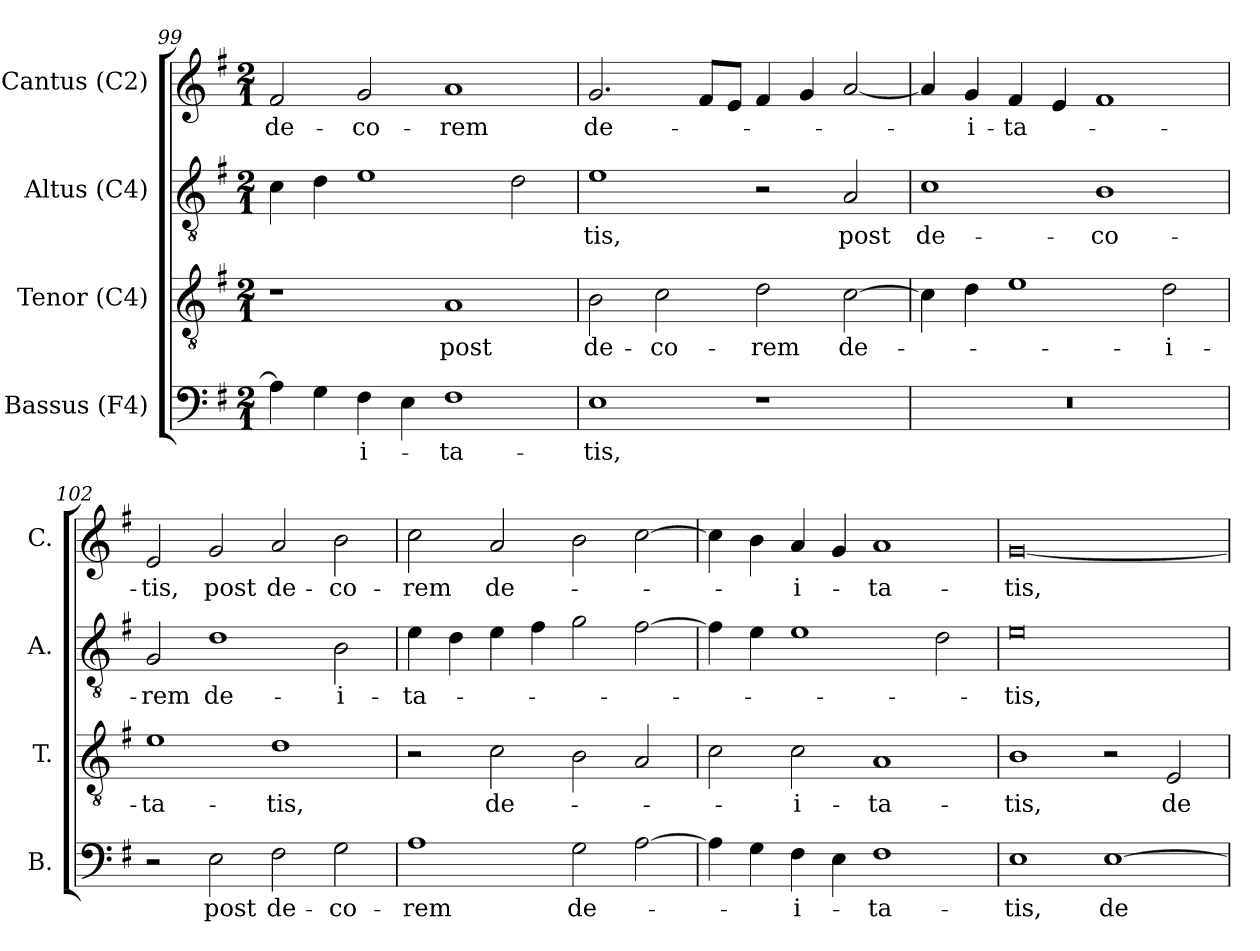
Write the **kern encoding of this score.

**kern	**text	**kern	**text	**kern	**text	**kern	**text
*part4	*part4	*part3	*part3	*part2	*part2	*part1	*part1
*staff4	*staff4	*staff3	*staff3	*staff2	*staff2	*staff1	*staff1
*I"Bassus (F4)	*	*I"Tenor (C4)	*	*I"Altus (C4)	*	*I"Cantus (C2)	*
*I'B.	*	*I'T.	*	*I'A.	*	*I'C.	*
!!LO:LB:g=z
*clefF4	*	*clefGv2	*	*clefGv2	*	*clefG2	*
*	*	*ITrd7c12	*	*ITrd7c12	*	*	*
*k[f#]	*	*k[f#]	*	*k[f#]	*	*k[f#]	*
*G:	*	*G:	*	*G:	*	*G:	*
*M2/1	*	*M2/1	*	*M2/1	*	*M2/1	*
=99	=99	=99	=99	=99	=99	=99	=99
!	!	!	!	!	!	!	!LO:LY:b:color=#000000
4Ai\]	.	1r	.	4Ci\	.	2f#i/	de-
4Gi\	.	.	.	4Di\	.	.	.
!	!LO:LY:b:color=#000000	!	!	!	!	!	!
!	!	!	!	!	!	!	!LO:LY:b:color=#000000
4F#i\	-i-	.	.	1Ei	.	2gi/	-co-
4Ei\	.	.	.	.	.	.	.
!	!LO:LY:b:color=#000000	!	!	!	!	!	!
!	!	!	!LO:LY:b:color=#000000	!	!	!	!
!	!	!	!	!	!	!	!LO:LY:b:color=#000000
1F#i	-ta-	1AAi	post	.	.	1ai	-rem
.	.	.	.	2Di\	.	.	.
=100	=100	=100	=100	=100	=100	=100	=100
!	!LO:LY:b:color=#000000	!	!	!	!	!	!
!	!	!	!LO:LY:b:color=#000000	!	!	!	!
!	!	!	!	!	!LO:LY:b:color=#000000	!	!
!	!	!	!	!	!	!	!LO:LY:b:color=#000000
1Ei	-tis,	2BBi\	de-	1Ei	-tis,	2.gi/	de-
!	!	!	!LO:LY:b:color=#000000	!	!	!	!
.	.	2Ci\	-co-	.	.	.	.
.	.	.	.	.	.	8f#i/L	.
.	.	.	.	.	.	8ei/J	.
!	!	!	!LO:LY:b:color=#000000	!	!	!	!
1r	.	2Di\	-rem	2r	.	4f#i/	.
.	.	.	.	.	.	4gi/	.
!	!	!	!LO:LY:b:color=#000000	!	!	!	!
!	!	!	!	!	!LO:LY:b:color=#000000	!	!
.	.	[2Ci\	de-	2AAi/	post	[2ai/	.
=101	=101	=101	=101	=101	=101	=101	=101
!LO:N:vis=1	!	!	!	!	!	!	!
!	!	!	!	!	!LO:LY:b:color=#000000	!	!
0r	.	4Ci\]	.	1Ci	de-	4ai/]	.
!	!	!	!	!	!	!	!LO:LY:b:color=#000000
.	.	4Di\	.	.	.	4gi/	-i-
!	!	!	!	!	!	!	!LO:LY:b:color=#000000
.	.	1Ei	.	.	.	4f#i/	-ta-
.	.	.	.	.	.	4ei/	.
!	!	!	!	!	!LO:LY:b:color=#000000	!	!
.	.	.	.	1BBi	-co-	1f#i	.
!	!	!	!LO:LY:b:color=#000000	!	!	!	!
.	.	2Di\	-i-	.	.	.	.
=102	=102	=102	=102	=102	=102	=102	=102
!	!	!	!LO:LY:b:color=#000000	!	!	!	!
!	!	!	!	!	!LO:LY:b:color=#000000	!	!
!	!	!	!	!	!	!	!LO:LY:b:color=#000000
2r	.	1Ei	-ta-	2GGi/	-rem	2ei/	-tis,
!	!LO:LY:b:color=#000000	!	!	!	!	!	!
!	!	!	!	!	!LO:LY:b:color=#000000	!	!
!	!	!	!	!	!	!	!LO:LY:b:color=#000000
2Ei\	post	.	.	1Di	de-	2gi/	post
!	!LO:LY:b:color=#000000	!	!	!	!	!	!
!	!	!	!LO:LY:b:color=#000000	!	!	!	!
!	!	!	!	!	!	!	!LO:LY:b:color=#000000
2F#i\	de-	1Di	-tis,	.	.	2ai/	de-
!	!LO:LY:b:color=#000000	!	!	!	!	!	!
!	!	!	!	!	!LO:LY:b:color=#000000	!	!
!	!	!	!	!	!	!	!LO:LY:b:color=#000000
2Gi\	-co-	.	.	2BBi\	-i-	2bi\	-co-
!!LO:LB:g=z
=103	=103	=103	=103	=103	=103	=103	=103
!	!LO:LY:b:color=#000000	!	!	!	!	!	!
!	!	!	!	!	!LO:LY:b:color=#000000	!	!
!	!	!	!	!	!	!	!LO:LY:b:color=#000000
1Ai	-rem	2r	.	4Ei\	-ta-	2cci\	-rem
.	.	.	.	4Di\	.	.	.
!	!	!	!LO:LY:b:color=#000000	!	!	!	!
!	!	!	!	!	!	!	!LO:LY:b:color=#000000
.	.	2Ci\	de-	4Ei\	.	2ai/	de-
.	.	.	.	4F#i\	.	.	.
!	!LO:LY:b:color=#000000	!	!	!	!	!	!
2Gi\	de-	2BBi\	.	2Gi\	.	2bi\	.
[2Ai\	.	2AAi/	.	[2F#i\	.	[2cci\	.
=104	=104	=104	=104	=104	=104	=104	=104
4Ai\]	.	2Ci\	.	4F#i\]	.	4cci\]	.
4Gi\	.	.	.	4Ei\	.	4bi\	.
!	!LO:LY:b:color=#000000	!	!	!	!	!	!
!	!	!	!LO:LY:b:color=#000000	!	!	!	!
!	!	!	!	!	!	!	!LO:LY:b:color=#000000
4F#i\	-i-	2Ci\	-i-	1Ei	.	4ai/	-i-
4Ei\	.	.	.	.	.	4gi/	.
!	!LO:LY:b:color=#000000	!	!	!	!	!	!
!	!	!	!LO:LY:b:color=#000000	!	!	!	!
!	!	!	!	!	!	!	!LO:LY:b:color=#000000
1F#i	-ta-	1AAi	-ta-	.	.	1ai	-ta-
.	.	.	.	2Di\	.	.	.
=105	=105	=105	=105	=105	=105	=105	=105
!	!LO:LY:b:color=#000000	!	!	!	!	!	!
!	!	!	!LO:LY:b:color=#000000	!	!	!	!
!	!	!	!	!	!LO:LY:b:color=#000000	!	!
!	!	!	!	!	!	!	!LO:LY:b:color=#000000
1Ei	-tis,	1BBi	-tis,	0Ei	-tis,	[0gi	-tis,
!	!LO:LY:b:color=#000000	!	!	!	!	!	!
[1Ei	de-	2r	.	.	.	.	.
!	!	!	!LO:LY:b:color=#000000	!	!	!	!
.	.	2EEi/	de-	.	.	.	.
=	=	=	=	=	=	=	=
*-	*-	*-	*-	*-	*-	*-	*-
